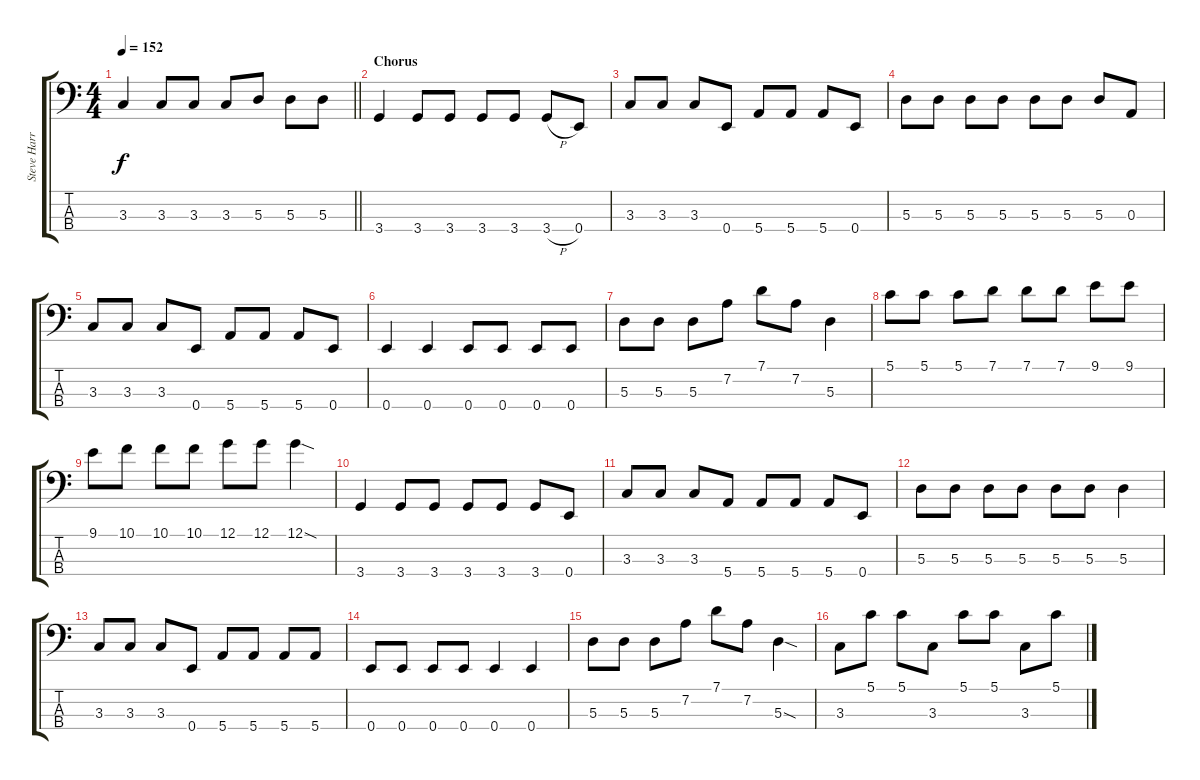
\track ("Steve Harris" "Steve Harr") {instrument electricbassfinger}
\staff {score tabs}
\tuning (G2 D2 A1 E1) {hide}
\ts (4 4)
\tempo 152
\clef f4
\barLineRight lightlight
\ks c
3.3.4{dy f} 3.3.8 3.3.8 3.3.8 5.3.8 5.3.8 5.3.8 |
\section ("" "Chorus")
3.4.4 3.4.8 3.4.8 3.4.8 3.4.8 3.4{h}.8 0.4.8 |
3.3.8 3.3.8 3.3.8 0.4.8 5.4.8 5.4.8 5.4.8 0.4.8 |
5.3.8 5.3.8 5.3.8 5.3.8 5.3.8 5.3.8 5.3.8 0.3.8 |
3.3.8 3.3.8 3.3.8 0.4.8 5.4.8 5.4.8 5.4.8 0.4.8 |
0.4.4 0.4.4 0.4.8 0.4.8 0.4.8 0.4.8 |
5.3.8 5.3.8 5.3.8 7.2.8 7.1.8 7.2.8 5.3.4 |
5.1.8 5.1.8 5.1.8 7.1.8 7.1.8 7.1.8 9.1.8 9.1.8 |
9.1.8 10.1.8 10.1.8 10.1.8 12.1.8 12.1.8 12.1{sod}.4 |
3.4.4 3.4.8 3.4.8 3.4.8 3.4.8 3.4.8 0.4.8 |
3.3.8 3.3.8 3.3.8 5.4.8 5.4.8 5.4.8 5.4.8 0.4.8 |
5.3.8 5.3.8 5.3.8 5.3.8 5.3.8 5.3.8 5.3.4 |
3.3.8 3.3.8 3.3.8 0.4.8 5.4.8 5.4.8 5.4.8 5.4.8 |
0.4.8 0.4.8 0.4.8 0.4.8 0.4.4 0.4.4 |
5.3.8 5.3.8 5.3.8 7.2.8 7.1.8 7.2.8 5.3{sod}.4 |
3.3.8 5.1.8 5.1.8 3.3.8 5.1.8 5.1.8 3.3.8 5.1.8
